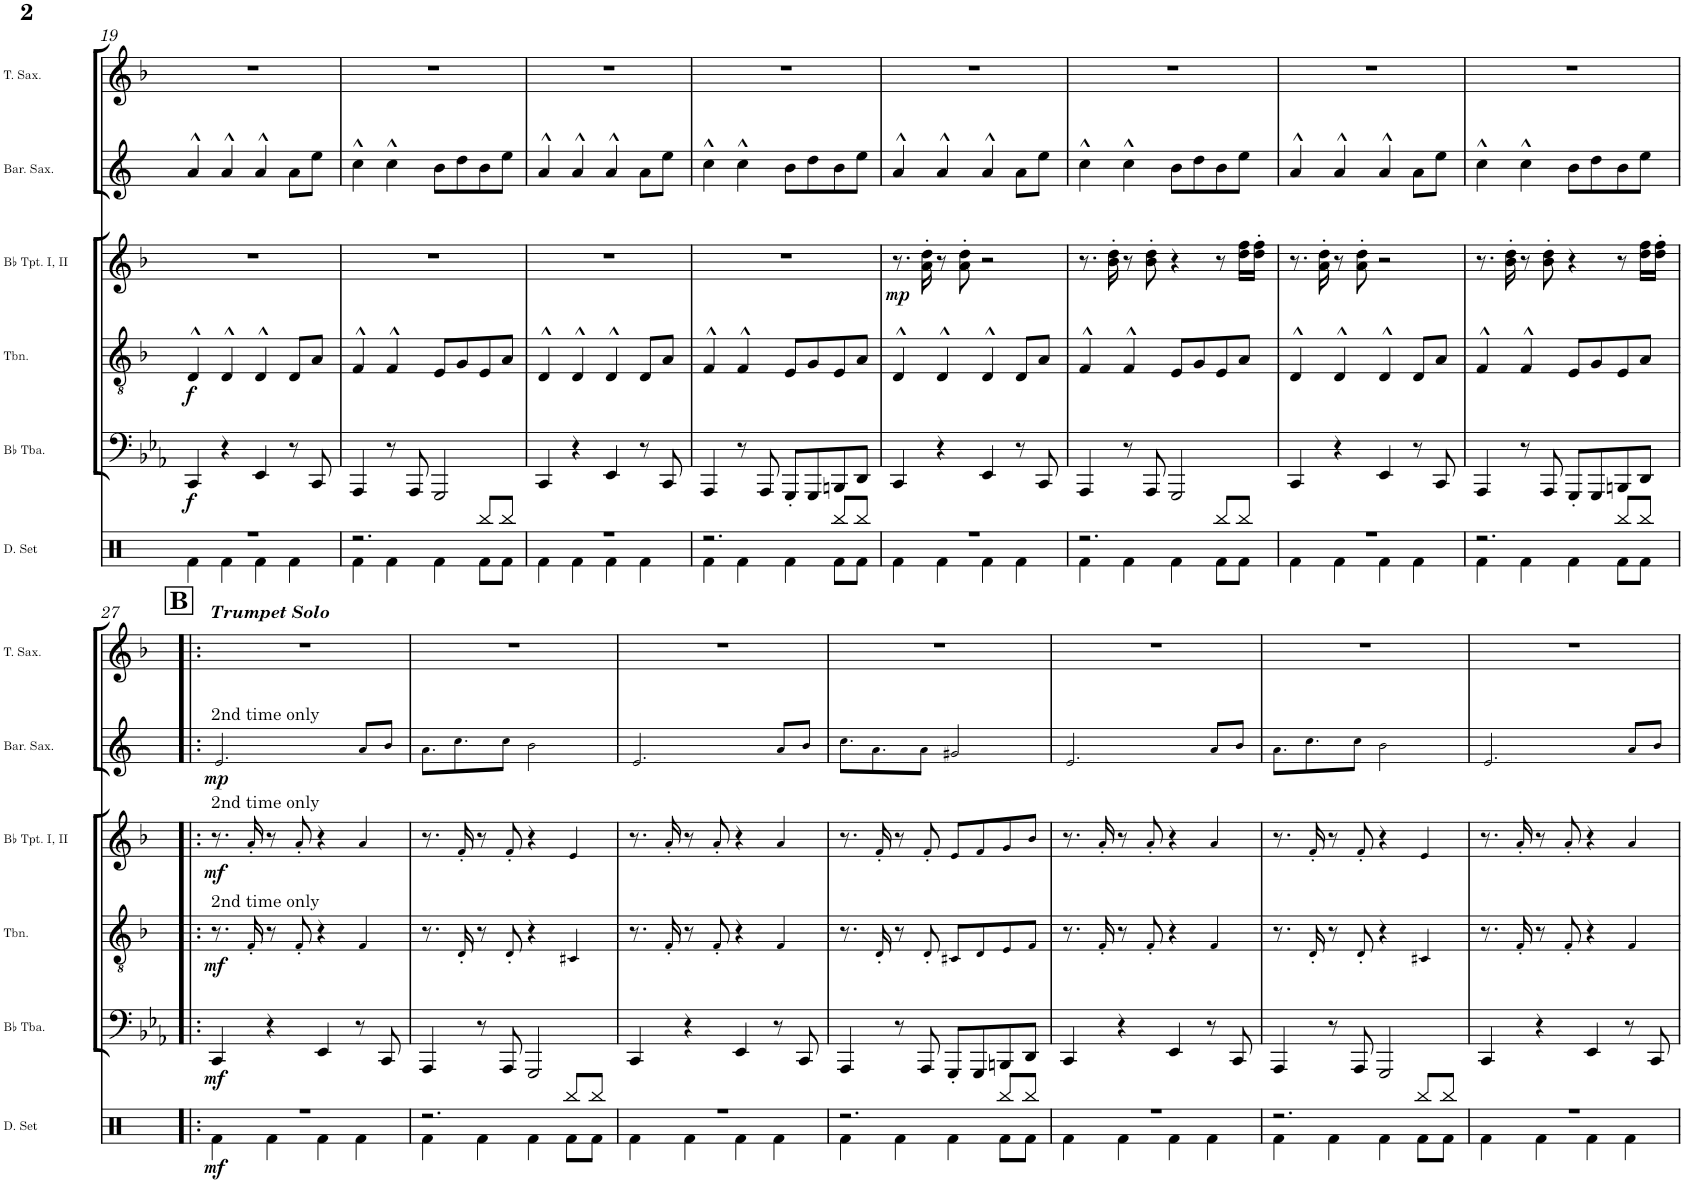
**kern	**dynam	**kern	**dynam	**kern	**dynam	**kern	**dynam	**kern	**dynam	**kern
*part6	*part6	*part5	*part5	*part4	*part4	*part3	*part3	*part2	*part2	*part1
*staff6	*staff6	*staff5	*staff5	*staff4	*staff4	*staff3	*staff3	*staff2	*staff2	*staff1
*I"Drumset	*	*I"Bb Tuba	*	*I"Trombone	*	*I"Bb Trumpet I, II	*	*I"Baritone Saxophone	*	*I"Tenor Saxophone
*I'D. Set	*	*I'Bb Tba.	*	*I'Tbn.	*	*I'Bb Tpt. I, II	*	*I'Bar. Sax.	*	*I'T. Sax.
!!LO:PB:g=z
*clefX	*	*clefF4	*	*clefGv2	*	*clefG2	*	*clefG2	*	*clefG2
*	*	*	*	*Trd1c2	*	*Trd1c2	*	*Trd12c21	*	*Trd8c14
*k[]	*	*k[b-e-a-]	*	*k[b-]	*	*k[b-]	*	*k[]	*	*k[b-]
*M2/2	*	*M2/2	*	*M2/2	*	*M2/2	*	*M2/2	*	*M2/2
*met(c|)	*	*met(c|)	*	*met(c|)	*	*met(c|)	*	*met(c|)	*	*met(c|)
=19	=19	=19	=19	=19	=19	=19	=19	=19	=19	=19
*^	*	*	*	*	*	*	*	*	*	*
!	!	!	!	!LO:DY:b	!	!LO:DY:b	!	!	!	!	!
1r	4Rf\	.	4CC/	f	4D^^/	f	1r	.	4a^^/	.	1r
.	4Rf\	.	4r	.	4D^^/	.	.	.	4a^^/	.	.
.	4Rf\	.	4EE-/	.	4D^^/	.	.	.	4a^^/	.	.
.	4Rf\	.	8r	.	8D/L	.	.	.	8a\L	.	.
.	.	.	8CC/	.	8A/J	.	.	.	8ee\J	.	.
=20	=20	=20	=20	=20	=20	=20	=20	=20	=20	=20	=20
2.r	4Rf\	.	4AAA-/	.	4F^^/	.	1r	.	4cc^^\	.	1r
.	4Rf\	.	8r	.	4F^^/	.	.	.	4cc^^\	.	.
.	.	.	8AAA-/	.	.	.	.	.	.	.	.
.	4Rf\	.	2GGG/	.	8E/L	.	.	.	8b\L	.	.
.	.	.	.	.	8G/	.	.	.	8dd\	.	.
8Rbb/L	8Rf\L	.	.	.	8E/	.	.	.	8b\	.	.
8Rbb/J	8Rf\J	.	.	.	8A/J	.	.	.	8ee\J	.	.
=21	=21	=21	=21	=21	=21	=21	=21	=21	=21	=21	=21
1r	4Rf\	.	4CC/	.	4D^^/	.	1r	.	4a^^/	.	1r
.	4Rf\	.	4r	.	4D^^/	.	.	.	4a^^/	.	.
.	4Rf\	.	4EE-/	.	4D^^/	.	.	.	4a^^/	.	.
.	4Rf\	.	8r	.	8D/L	.	.	.	8a\L	.	.
.	.	.	8CC/	.	8A/J	.	.	.	8ee\J	.	.
=22	=22	=22	=22	=22	=22	=22	=22	=22	=22	=22	=22
2.r	4Rf\	.	4AAA-/	.	4F^^/	.	1r	.	4cc^^\	.	1r
.	4Rf\	.	8r	.	4F^^/	.	.	.	4cc^^\	.	.
.	.	.	8AAA-/	.	.	.	.	.	.	.	.
.	4Rf\	.	8GGG'/L	.	8E/L	.	.	.	8b\L	.	.
.	.	.	8GGG/	.	8G/	.	.	.	8dd\	.	.
8Rbb/L	8Rf\L	.	8BBBn/	.	8E/	.	.	.	8b\	.	.
8Rbb/J	8Rf\J	.	8DD/J	.	8A/J	.	.	.	8ee\J	.	.
=23	=23	=23	=23	=23	=23	=23	=23	=23	=23	=23	=23
!	!	!	!	!	!	!	!	!LO:DY:b	!	!	!
1r	4Rf\	.	4CC/	.	4D^^/	.	8.r	mp	4a^^/	.	1r
.	.	.	.	.	.	.	16a\' 16dd\'	.	.	.	.
.	4Rf\	.	4r	.	4D^^/	.	8r	.	4a^^/	.	.
.	.	.	.	.	.	.	8a\' 8dd\'	.	.	.	.
.	4Rf\	.	4EE-/	.	4D^^/	.	2r	.	4a^^/	.	.
.	4Rf\	.	8r	.	8D/L	.	.	.	8a\L	.	.
.	.	.	8CC/	.	8A/J	.	.	.	8ee\J	.	.
=24	=24	=24	=24	=24	=24	=24	=24	=24	=24	=24	=24
2.r	4Rf\	.	4AAA-/	.	4F^^/	.	8.r	.	4cc^^\	.	1r
.	.	.	.	.	.	.	16b-\' 16dd\'	.	.	.	.
.	4Rf\	.	8r	.	4F^^/	.	8r	.	4cc^^\	.	.
.	.	.	8AAA-/	.	.	.	8b-\' 8dd\'	.	.	.	.
.	4Rf\	.	2GGG/	.	8E/L	.	4r	.	8b\L	.	.
.	.	.	.	.	8G/	.	.	.	8dd\	.	.
8Rbb/L	8Rf\L	.	.	.	8E/	.	8r	.	8b\	.	.
8Rbb/J	8Rf\J	.	.	.	8A/J	.	16dd\ 16ff\LL	.	8ee\J	.	.
.	.	.	.	.	.	.	16dd\' 16ff\'JJ	.	.	.	.
=25	=25	=25	=25	=25	=25	=25	=25	=25	=25	=25	=25
1r	4Rf\	.	4CC/	.	4D^^/	.	8.r	.	4a^^/	.	1r
.	.	.	.	.	.	.	16a\' 16dd\'	.	.	.	.
.	4Rf\	.	4r	.	4D^^/	.	8r	.	4a^^/	.	.
.	.	.	.	.	.	.	8a\' 8dd\'	.	.	.	.
.	4Rf\	.	4EE-/	.	4D^^/	.	2r	.	4a^^/	.	.
.	4Rf\	.	8r	.	8D/L	.	.	.	8a\L	.	.
.	.	.	8CC/	.	8A/J	.	.	.	8ee\J	.	.
=26	=26	=26	=26	=26	=26	=26	=26	=26	=26	=26	=26
2.r	4Rf\	.	4AAA-/	.	4F^^/	.	8.r	.	4cc^^\	.	1r
.	.	.	.	.	.	.	16b-\' 16dd\'	.	.	.	.
.	4Rf\	.	8r	.	4F^^/	.	8r	.	4cc^^\	.	.
.	.	.	8AAA-/	.	.	.	8b-\' 8dd\'	.	.	.	.
.	4Rf\	.	8GGG'/L	.	8E/L	.	4r	.	8b\L	.	.
.	.	.	8GGG/	.	8G/	.	.	.	8dd\	.	.
8Rbb/L	8Rf\L	.	8BBBn/	.	8E/	.	8r	.	8b\	.	.
8Rbb/J	8Rf\J	.	8DD/J	.	8A/J	.	16dd\ 16ff\LL	.	8ee\J	.	.
.	.	.	.	.	.	.	16dd\' 16ff\'JJ	.	.	.	.
!!LO:LB:g=z
!!LO:REH:place=s1:a:B:cj:fs=14:t=B
=27!|:	=27!|:	=27!|:	=27!|:	=27!|:	=27!|:	=27!|:	=27!|:	=27!|:	=27!|:	=27!|:	=27!|:
!	!	!	!	!	!	!	!	!	!	!	!LO:TX:a:Bi:t=Trumpet Solo
!	!	!	!	!	!	!	!	!	!LO:TX:a:t=2nd time only	!	!
!	!	!	!	!	!	!	!LO:TX:a:t=2nd time only	!	!	!	!
!	!	!	!	!	!LO:TX:a:t=2nd time only	!	!	!	!	!	!
!	!	!LO:DY:b	!	!LO:DY:b	!	!LO:DY:b	!	!LO:DY:b	!	!LO:DY:b	!
1r	4Rf\	mf	4CC/	mf	8.r	mf	8.r	mf	2.e!/	mp	1r
.	.	.	.	.	16F'!/	.	16a'!/	.	.	.	.
.	4Rf\	.	4r	.	8r	.	8r	.	.	.	.
.	.	.	.	.	8F'!/	.	8a'!/	.	.	.	.
.	4Rf\	.	4EE-/	.	4r	.	4r	.	.	.	.
.	4Rf\	.	8r	.	4F!/	.	4a!/	.	8a!/L	.	.
.	.	.	8CC/	.	.	.	.	.	8b!/J	.	.
=28	=28	=28	=28	=28	=28	=28	=28	=28	=28	=28	=28
2.r	4Rf\	.	4AAA-/	.	8.r	.	8.r	.	8.a!\L	.	1r
.	.	.	.	.	16D'!/	.	16f'!/	.	8.cc!\	.	.
.	4Rf\	.	8r	.	8r	.	8r	.	.	.	.
.	.	.	8AAA-/	.	8D'!/	.	8f'!/	.	8cc!\J	.	.
.	4Rf\	.	2GGG/	.	4r	.	4r	.	2b!\	.	.
8Rbb/L	8Rf\L	.	.	.	4C#X!/	.	4e!/	.	.	.	.
8Rbb/J	8Rf\J	.	.	.	.	.	.	.	.	.	.
=29	=29	=29	=29	=29	=29	=29	=29	=29	=29	=29	=29
1r	4Rf\	.	4CC/	.	8.r	.	8.r	.	2.e!/	.	1r
.	.	.	.	.	16F'!/	.	16a'!/	.	.	.	.
.	4Rf\	.	4r	.	8r	.	8r	.	.	.	.
.	.	.	.	.	8F'!/	.	8a'!/	.	.	.	.
.	4Rf\	.	4EE-/	.	4r	.	4r	.	.	.	.
.	4Rf\	.	8r	.	4F!/	.	4a!/	.	8a!/L	.	.
.	.	.	8CC/	.	.	.	.	.	8b!/J	.	.
=30	=30	=30	=30	=30	=30	=30	=30	=30	=30	=30	=30
2.r	4Rf\	.	4AAA-/	.	8.r	.	8.r	.	8.cc!\L	.	1r
.	.	.	.	.	16D'!/	.	16f'!/	.	8.a!\	.	.
.	4Rf\	.	8r	.	8r	.	8r	.	.	.	.
.	.	.	8AAA-/	.	8D'!/	.	8f'!/	.	8a!\J	.	.
.	4Rf\	.	8GGG'/L	.	8C#X!/L	.	8e!/L	.	2g#X!/	.	.
.	.	.	8GGG/	.	8D!/	.	8f!/	.	.	.	.
8Rbb/L	8Rf\L	.	8BBBn/	.	8E!/	.	8g!/	.	.	.	.
8Rbb/J	8Rf\J	.	8DD/J	.	8F!/J	.	8b-!/J	.	.	.	.
=31	=31	=31	=31	=31	=31	=31	=31	=31	=31	=31	=31
1r	4Rf\	.	4CC/	.	8.r	.	8.r	.	2.e!/	.	1r
.	.	.	.	.	16F'!/	.	16a'!/	.	.	.	.
.	4Rf\	.	4r	.	8r	.	8r	.	.	.	.
.	.	.	.	.	8F'!/	.	8a'!/	.	.	.	.
.	4Rf\	.	4EE-/	.	4r	.	4r	.	.	.	.
.	4Rf\	.	8r	.	4F!/	.	4a!/	.	8a!/L	.	.
.	.	.	8CC/	.	.	.	.	.	8b!/J	.	.
=32	=32	=32	=32	=32	=32	=32	=32	=32	=32	=32	=32
2.r	4Rf\	.	4AAA-/	.	8.r	.	8.r	.	8.a!\L	.	1r
.	.	.	.	.	16D'!/	.	16f'!/	.	8.cc!\	.	.
.	4Rf\	.	8r	.	8r	.	8r	.	.	.	.
.	.	.	8AAA-/	.	8D'!/	.	8f'!/	.	8cc!\J	.	.
.	4Rf\	.	2GGG/	.	4r	.	4r	.	2b!\	.	.
8Rbb/L	8Rf\L	.	.	.	4C#X!/	.	4e!/	.	.	.	.
8Rbb/J	8Rf\J	.	.	.	.	.	.	.	.	.	.
=33	=33	=33	=33	=33	=33	=33	=33	=33	=33	=33	=33
1r	4Rf\	.	4CC/	.	8.r	.	8.r	.	2.e!/	.	1r
.	.	.	.	.	16F'!/	.	16a'!/	.	.	.	.
.	4Rf\	.	4r	.	8r	.	8r	.	.	.	.
.	.	.	.	.	8F'!/	.	8a'!/	.	.	.	.
.	4Rf\	.	4EE-/	.	4r	.	4r	.	.	.	.
.	4Rf\	.	8r	.	4F!/	.	4a!/	.	8a!/L	.	.
.	.	.	8CC/	.	.	.	.	.	8b!/J	.	.
*v	*v	*	*	*	*	*	*	*	*	*	*
=	=	=	=	=	=	=	=	=	=	=
*-	*-	*-	*-	*-	*-	*-	*-	*-	*-	*-
